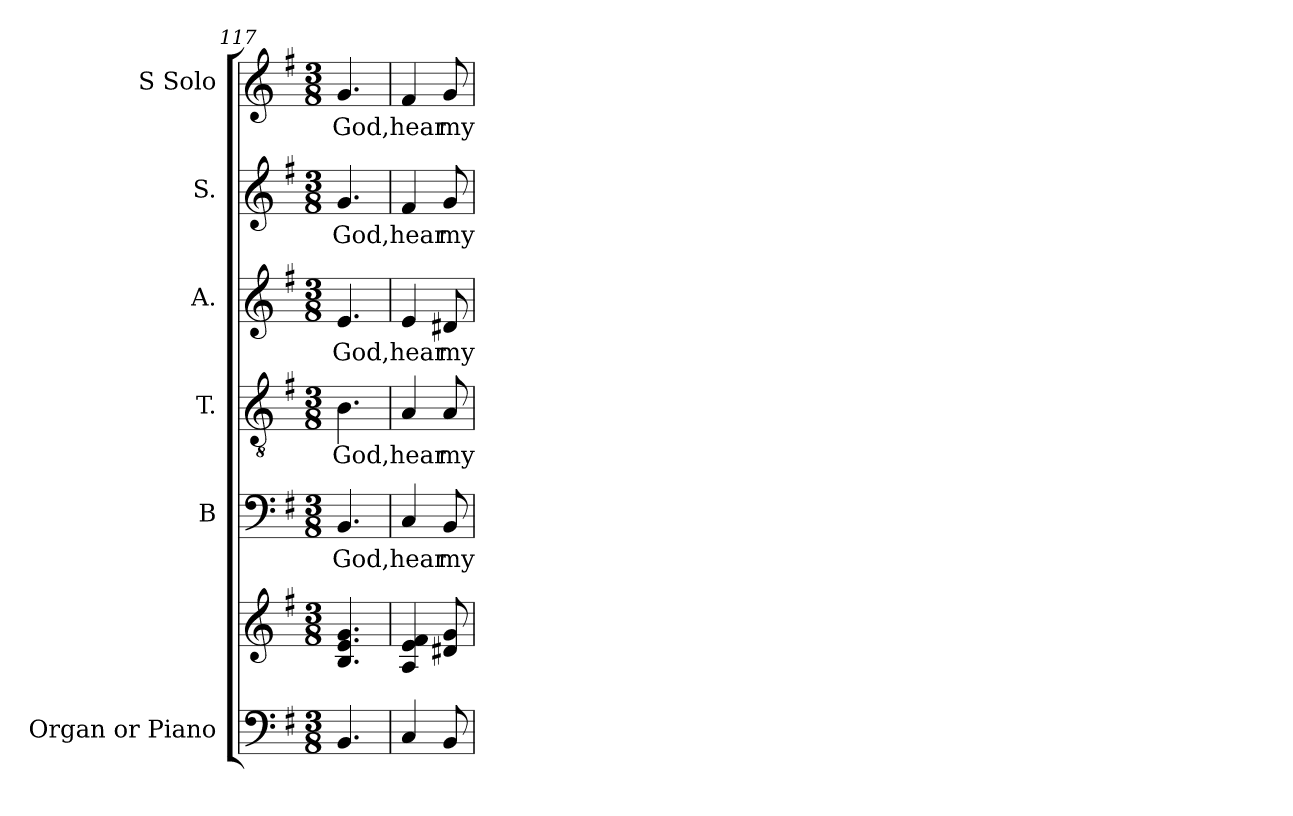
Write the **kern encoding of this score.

**kern	**kern	**kern	**text	**kern	**text	**kern	**text	**kern	**text	**kern	**text
*part6	*part6	*part5	*part5	*part4	*part4	*part3	*part3	*part2	*part2	*part1	*part1
*staff7	*staff6	*staff5	*staff5	*staff4	*staff4	*staff3	*staff3	*staff2	*staff2	*staff1	*staff1
*I"Organ or  Piano	*	*I"B	*	*I"T.	*	*I"A.	*	*I"S.	*	*I"S    Solo	*
*	*	*I'B.	*	*I'T.	*	*I'A.	*	*I'S.	*	*I'S.	*
*clefF4	*clefG2	*clefF4	*	*clefGv2	*	*clefG2	*	*clefG2	*	*clefG2	*
*	*	*	*	*ITrd7c12	*	*	*	*	*	*	*
*k[f#]	*k[f#]	*k[f#]	*	*k[f#]	*	*k[f#]	*	*k[f#]	*	*k[f#]	*
*G:	*G:	*G:	*	*G:	*	*G:	*	*G:	*	*G:	*
*M3/8	*M3/8	*M3/8	*	*M3/8	*	*M3/8	*	*M3/8	*	*M3/8	*
=117	=117	=117	=117	=117	=117	=117	=117	=117	=117	=117	=117
4.BB/	4.B/ 4.e/ 4.g/	4.BB/	God,	4.BB\	God,	4.e/	God,	4.g/	God,	4.g/	God,
=118	=118	=118	=118	=118	=118	=118	=118	=118	=118	=118	=118
4C/	4A/ 4e/ 4f#/	4C/	hear	4AA/	hear	4e/	hear	4f#/	hear	4f#/	hear
8BB/	8d#X/ 8g/	8BB/	my	8AA/	my	8d#X/	my	8g/	my	8g/	my
=	=	=	=	=	=	=	=	=	=	=	=
*-	*-	*-	*-	*-	*-	*-	*-	*-	*-	*-	*-
